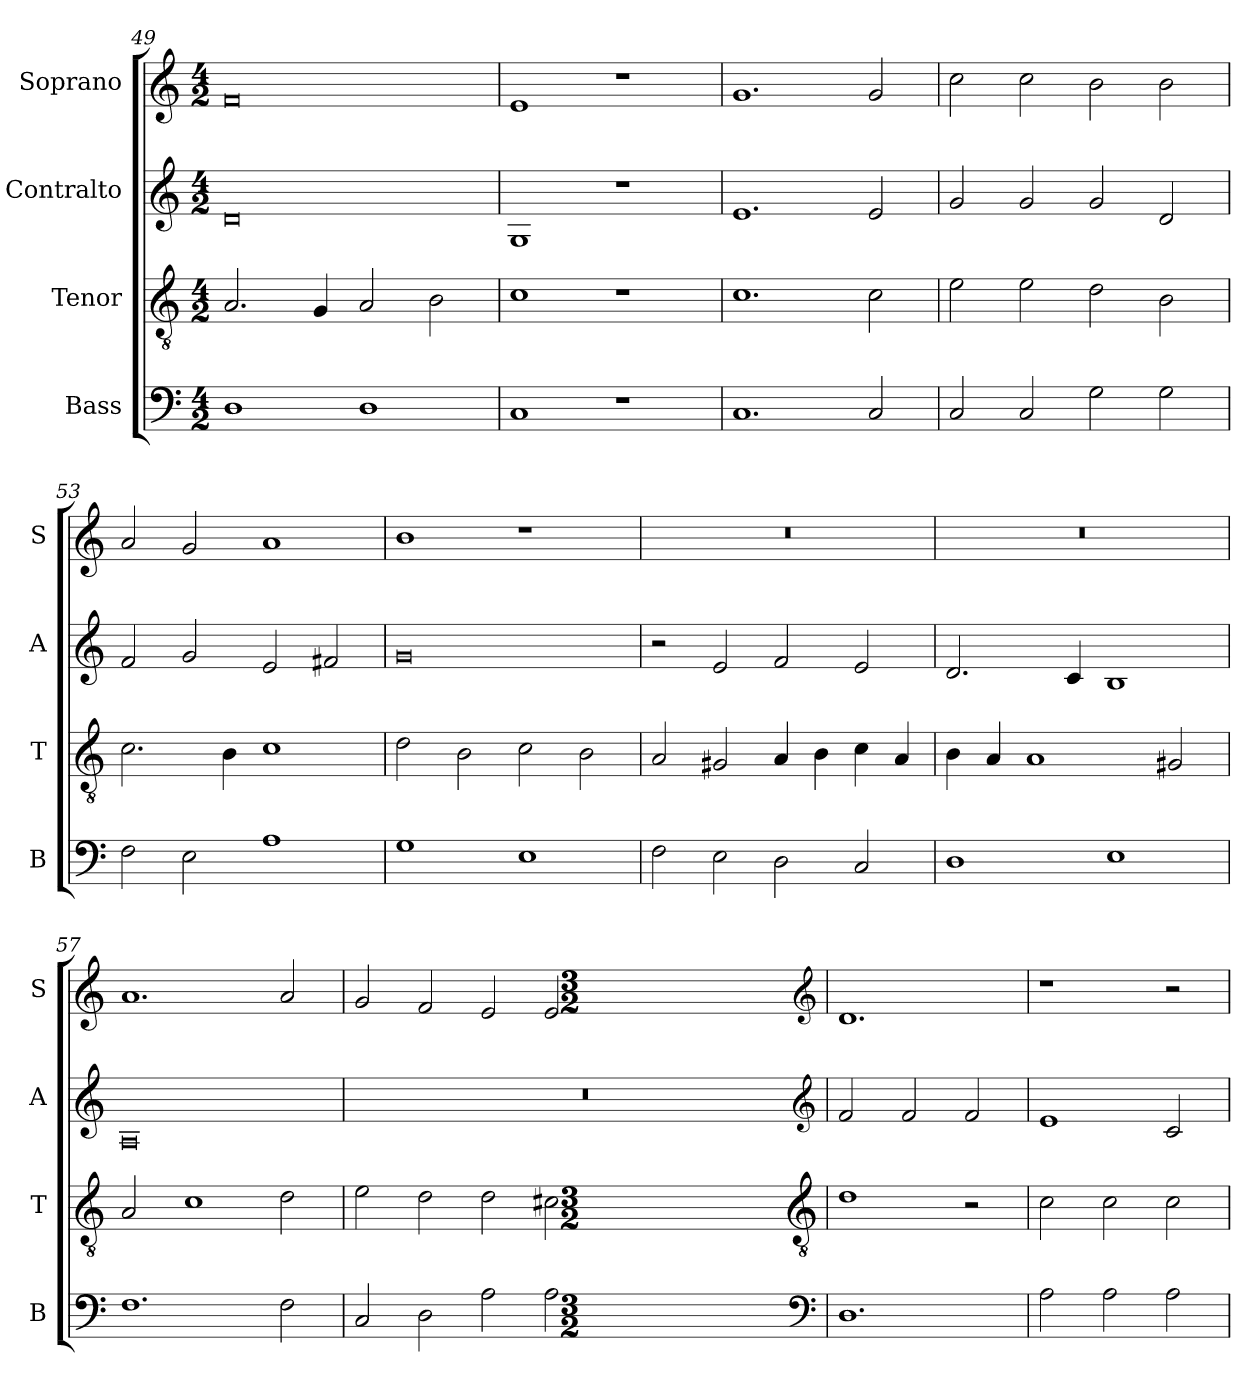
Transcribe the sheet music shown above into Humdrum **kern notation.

**kern	**kern	**kern	**kern
*part4	*part3	*part2	*part1
*staff4	*staff3	*staff2	*staff1
*I"Bass	*I"Tenor	*I"Contralto	*I"Soprano
*I'B	*I'T	*I'A	*I'S
*clefF4	*clefGv2	*clefG2	*clefG2
*k[]	*k[]	*k[]	*k[]
*E:phr	*E:phr	*E:phr	*E:phr
*M4/2	*M4/2	*M4/2	*M4/2
=49	=49	=49	=49
1D	2.A	0d	0f
.	4G	.	.
1D	2A	.	.
.	2B	.	.
=50	=50	=50	=50
1C	1c	1G	1e
1r	1r	1r	1r
=51	=51	=51	=51
1.C	1.c	1.e	1.g
2C	2c	2e	2g
=52	=52	=52	=52
2C	2e	2g	2cc
2C	2e	2g	2cc
2G	2d	2g	2b
2G	2B	2d	2b
=53	=53	=53	=53
2F	2.c	2f	2a
2E	.	2g	2g
.	4B	.	.
1A	1c	2e	1a
.	.	2f#X	.
=54	=54	=54	=54
1G	2d	0g	1b
.	2B	.	.
1E	2c	.	1r
.	2B	.	.
=55	=55	=55	=55
2F	2A	2r	0r
2E	2G#X	2e	.
2D	4A	2f	.
.	4B	.	.
2C	4c	2e	.
.	4A	.	.
=56	=56	=56	=56
1D	4B	2.d	0r
.	4A	.	.
.	1A	.	.
.	.	4c	.
1E	.	1B	.
.	2G#X	.	.
=57	=57	=57	=57
1.F	2A	0A	1.a
.	1c	.	.
2F	2d	.	2a
=58	=58	=58	=58
2C	2e	0r	2g
2D	2d	.	2f
2A	2d	.	2e
2A	2c#X	.	2e
*clefF4	*clefGv2	*clefG2	*clefG2
*k[]	*k[]	*k[]	*k[]
*E:phr	*E:phr	*E:phr	*E:phr
*M3/2	*M3/2	*M3/2	*M3/2
=59	=59	=59	=59
1.D	1d	2f	1.d
.	.	2f	.
.	2r	2f	.
=60	=60	=60	=60
2A	2c	1e	1r
2A	2c	.	.
2A	2c	2c	2r
=	=	=	=
*-	*-	*-	*-
